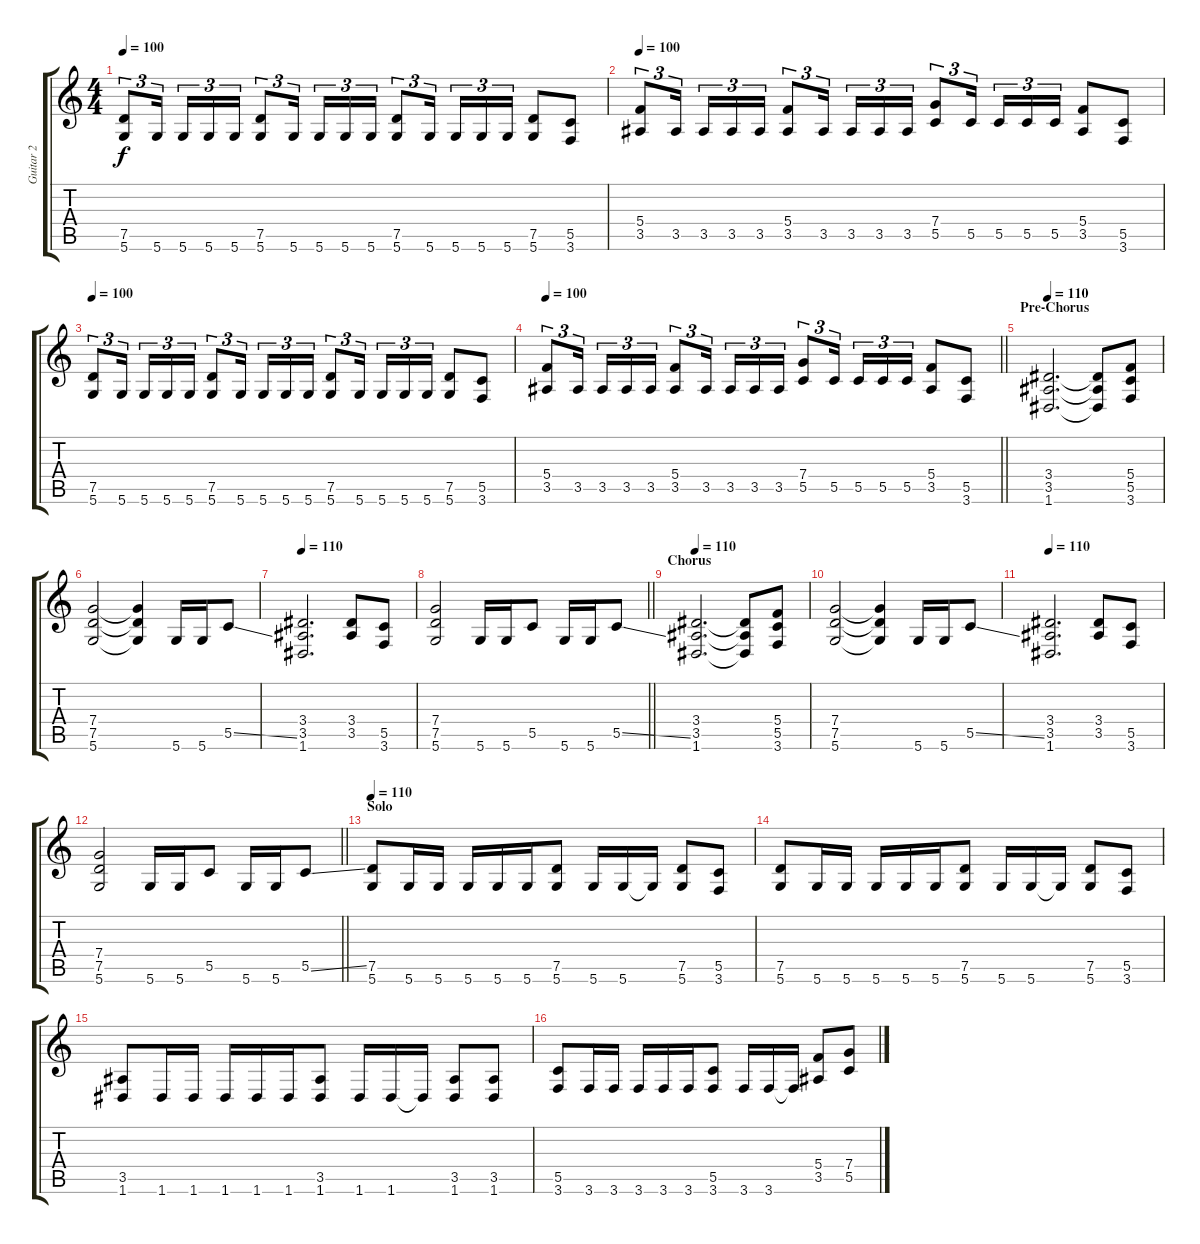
\track ("Guitar 2" "Guitar 2") {instrument distortionguitar}
\staff {score tabs}
\tuning (D4 A3 F3 C3 G2 D2) {hide}
\ts (4 4)
\tempo 100
\clef g2
\ks c
(7.5 5.6).8{tu (3 2) dy f} 5.6.16{tu (3 2) beam splitsecondary} 5.6.16{tu (3 2)} 5.6.16{tu (3 2)} 5.6.16{tu (3 2)} (7.5 5.6).8{tu (3 2)} 5.6.16{tu (3 2) beam splitsecondary} 5.6.16{tu (3 2)} 5.6.16{tu (3 2)} 5.6.16{tu (3 2)} (7.5 5.6).8{tu (3 2)} 5.6.16{tu (3 2) beam splitsecondary} 5.6.16{tu (3 2)} 5.6.16{tu (3 2)} 5.6.16{tu (3 2)} (7.5 5.6).8 (5.5 3.6).8 |
\tempo 100
(5.4 3.5).8{tu (3 2)} 3.5.16{tu (3 2) beam splitsecondary} 3.5.16{tu (3 2)} 3.5.16{tu (3 2)} 3.5.16{tu (3 2)} (5.4 3.5).8{tu (3 2)} 3.5.16{tu (3 2) beam splitsecondary} 3.5.16{tu (3 2)} 3.5.16{tu (3 2)} 3.5.16{tu (3 2)} (7.4 5.5).8{tu (3 2)} 5.5.16{tu (3 2) beam splitsecondary} 5.5.16{tu (3 2)} 5.5.16{tu (3 2)} 5.5.16{tu (3 2)} (5.4 3.5).8 (5.5 3.6).8 |
\tempo 100
(7.5 5.6).8{tu (3 2)} 5.6.16{tu (3 2) beam splitsecondary} 5.6.16{tu (3 2)} 5.6.16{tu (3 2)} 5.6.16{tu (3 2)} (7.5 5.6).8{tu (3 2)} 5.6.16{tu (3 2) beam splitsecondary} 5.6.16{tu (3 2)} 5.6.16{tu (3 2)} 5.6.16{tu (3 2)} (7.5 5.6).8{tu (3 2)} 5.6.16{tu (3 2) beam splitsecondary} 5.6.16{tu (3 2)} 5.6.16{tu (3 2)} 5.6.16{tu (3 2)} (7.5 5.6).8 (5.5 3.6).8 |
\tempo 100
\barLineRight lightlight
(5.4 3.5).8{tu (3 2)} 3.5.16{tu (3 2) beam splitsecondary} 3.5.16{tu (3 2)} 3.5.16{tu (3 2)} 3.5.16{tu (3 2)} (5.4 3.5).8{tu (3 2)} 3.5.16{tu (3 2) beam splitsecondary} 3.5.16{tu (3 2)} 3.5.16{tu (3 2)} 3.5.16{tu (3 2)} (7.4 5.5).8{tu (3 2)} 5.5.16{tu (3 2) beam splitsecondary} 5.5.16{tu (3 2)} 5.5.16{tu (3 2)} 5.5.16{tu (3 2)} (5.4 3.5).8 (5.5 3.6).8 |
\section ("" "Pre-Chorus")
\tempo 110
(3.4 3.5 1.6).2{d} (3.4{t} 3.5{t} 1.6{t}).8 (5.4 5.5 3.6).8 |
(7.4 7.5 5.6).2 (7.4{t} 7.5{t} 5.6{t}).4 5.6.16 5.6.16 5.5{ss}.8 |
\tempo 110
(3.4 3.5 1.6).2{d} (3.4 3.5).8 (5.5 3.6).8 |
\barLineRight lightlight
(7.4 7.5 5.6).2 5.6.16 5.6.16 5.5.8 5.6.16 5.6.16 5.5{ss}.8 |
\section ("" "Chorus")
\tempo 110
(3.4 3.5 1.6).2{d} (3.4{t} 3.5{t} 1.6{t}).8 (5.4 5.5 3.6).8 |
(7.4 7.5 5.6).2 (7.4{t} 7.5{t} 5.6{t}).4 5.6.16 5.6.16 5.5{ss}.8 |
\tempo 110
(3.4 3.5 1.6).2{d} (3.4 3.5).8 (5.5 3.6).8 |
\barLineRight lightlight
(7.4 7.5 5.6).2 5.6.16 5.6.16 5.5.8 5.6.16 5.6.16 5.5{ss}.8 |
\section ("" "Solo")
\tempo 110
(7.5 5.6).8 5.6.16 5.6.16 5.6.16 5.6.16 5.6.16 (7.5 5.6).8 5.6.16 5.6.16 5.6{t}.16 (7.5 5.6).8 (5.5 3.6).8 |
(7.5 5.6).8 5.6.16 5.6.16 5.6.16 5.6.16 5.6.16 (7.5 5.6).8 5.6.16 5.6.16 5.6{t}.16 (7.5 5.6).8 (5.5 3.6).8 |
(3.5 1.6).8 1.6.16 1.6.16 1.6.16 1.6.16 1.6.16 (3.5 1.6).8 1.6.16 1.6.16 1.6{t}.16 (3.5 1.6).8 (3.5 1.6).8 |
(5.5 3.6).8 3.6.16 3.6.16 3.6.16 3.6.16 3.6.16 (5.5 3.6).8 3.6.16 3.6.16 3.6{t}.16 (5.4 3.5).8 (7.4 5.5).8
